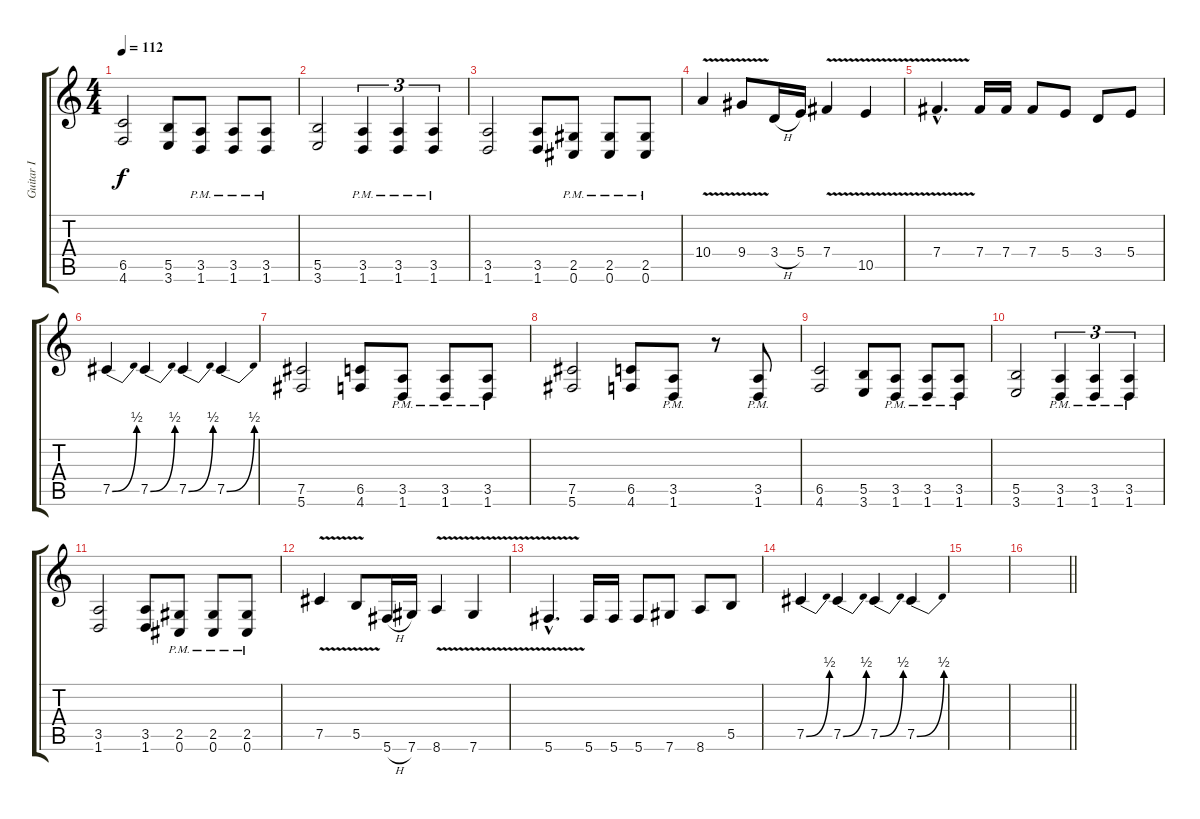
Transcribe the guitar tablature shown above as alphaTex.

\track ("Guitar I" "Guitar I") {instrument distortionguitar}
\staff {score tabs}
\tuning (Db4 Ab3 E3 B2 Gb2 Db2) {hide}
\ts (4 4)
\tempo 112
\clef g2
\ks c
(6.5 4.6).2{dy f} (5.5 3.6).8 (3.5{pm} 1.6{pm}).8 (3.5{pm} 1.6{pm}).8 (3.5{pm} 1.6{pm}).8 |
(5.5 3.6).2 (3.5{pm} 1.6{pm}).4{tu (3 2)} (3.5{pm} 1.6{pm}).4{tu (3 2)} (3.5{pm} 1.6{pm}).4{tu (3 2)} |
(3.5 1.6).2 (3.5 1.6).8 (2.5{pm} 0.6{pm}).8 (2.5{pm} 0.6{pm}).8 (2.5{pm} 0.6{pm}).8 |
10.4{v}.4 9.4{v}.8 3.4{h}.16 5.4.16 7.4{v}.4 10.5{v}.4 |
7.4{v hac}.4{d} 7.4.16 7.4.16 7.4.8 5.4.8 3.4.8 5.4.8 |
7.5{be (bend 0 0 60 2)}.4 7.5{be (bend 0 0 60 2)}.4 7.5{be (bend 0 0 60 2)}.4 7.5{be (bend 0 0 60 2)}.4 |
(7.5 5.6).2{volume 8} (6.5 4.6).8 (3.5{pm} 1.6{pm}).8 (3.5{pm} 1.6{pm}).8 (3.5{pm} 1.6{pm}).8 |
(7.5 5.6).2 (6.5 4.6).8 (3.5{pm} 1.6{pm}).8 r.8 (3.5{pm} 1.6{pm}).8 |
(6.5 4.6).2 (5.5 3.6).8 (3.5{pm} 1.6{pm}).8 (3.5{pm} 1.6{pm}).8 (3.5{pm} 1.6{pm}).8 |
(5.5 3.6).2 (3.5{pm} 1.6{pm}).4{tu (3 2)} (3.5{pm} 1.6{pm}).4{tu (3 2)} (3.5{pm} 1.6{pm}).4{tu (3 2)} |
(3.5 1.6).2{volume 2} (3.5 1.6).8 (2.5{pm} 0.6{pm}).8 (2.5{pm} 0.6{pm}).8 (2.5{pm} 0.6{pm}).8 |
7.5{v}.4 5.5{v}.8 5.6{h}.16 7.6.16 8.6{v}.4 7.6{v}.4 |
5.6{v hac}.4{d} 5.6.16 5.6.16 5.6.8 7.6.8 8.6.8 5.5.8 |
7.5{be (bend 0 0 60 2)}.4 7.5{be (bend 0 0 60 2)}.4 7.5{be (bend 0 0 60 2)}.4 7.5{be (bend 0 0 60 2)}.4 |
|
\barLineRight lightlight
